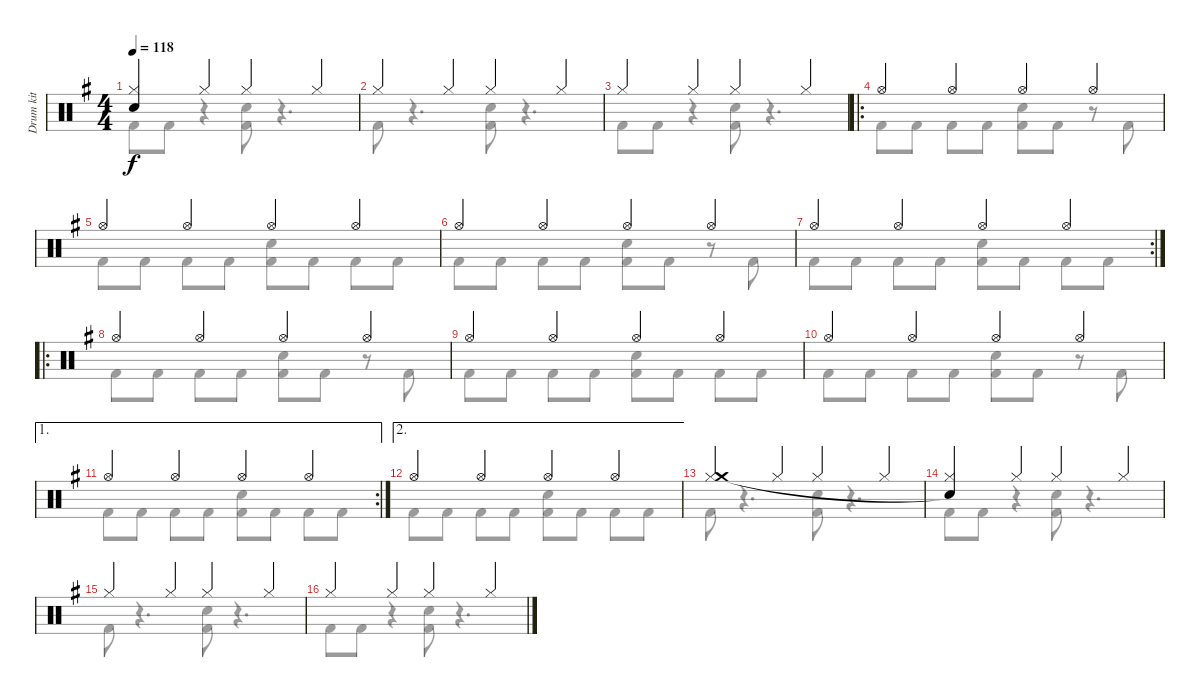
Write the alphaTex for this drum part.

\track ("Drum kit" "Drum kit") {instrument percussion}
\staff {score}
\articulation defaults
\voice
\ts (4 4)
\tempo 118
\clef neutral
\ks eminor
("Hi-Hat (closed)" "Snare (hit)"{t}).4{dy f} "Hi-Hat (closed)".4 "Hi-Hat (closed)".4 "Hi-Hat (closed)".4 |
"Hi-Hat (closed)".4 "Hi-Hat (closed)".4 "Hi-Hat (closed)".4 "Hi-Hat (closed)".4 |
"Hi-Hat (closed)".4 "Hi-Hat (closed)".4 "Hi-Hat (closed)".4 "Hi-Hat (closed)".4 |
\ro "Hi-Hat (open)".4{volume 16} "Hi-Hat (open)".4 "Hi-Hat (open)".4 "Hi-Hat (open)".4
|
"Hi-Hat (open)".4 "Hi-Hat (open)".4 "Hi-Hat (open)".4 "Hi-Hat (open)".4 |
"Hi-Hat (open)".4 "Hi-Hat (open)".4 "Hi-Hat (open)".4 "Hi-Hat (open)".4 |
\rc 2 "Hi-Hat (open)".4 "Hi-Hat (open)".4 "Hi-Hat (open)".4 "Hi-Hat (open)".4
|
\ro "Hi-Hat (open)".4 "Hi-Hat (open)".4 "Hi-Hat (open)".4 "Hi-Hat (open)".4
|
"Hi-Hat (open)".4 "Hi-Hat (open)".4 "Hi-Hat (open)".4 "Hi-Hat (open)".4 |
"Hi-Hat (open)".4 "Hi-Hat (open)".4 "Hi-Hat (open)".4 "Hi-Hat (open)".4 |
\ae 1
\rc 2 "Hi-Hat (open)".4 "Hi-Hat (open)".4 "Hi-Hat (open)".4 "Hi-Hat (open)".4
|
\ae 2 "Hi-Hat (open)".4 "Hi-Hat (open)".4 "Hi-Hat (open)".4 "Hi-Hat (open)".4
|
("Hi-Hat (closed)" "Crash medium (hit)").4{volume 12} "Hi-Hat (closed)".4 "Hi-Hat (closed)".4 "Hi-Hat (closed)".4 |
("Hi-Hat (closed)" "Snare (hit)"{t}).4 "Hi-Hat (closed)".4 "Hi-Hat (closed)".4 "Hi-Hat (closed)".4 |
"Hi-Hat (closed)".4 "Hi-Hat (closed)".4 "Hi-Hat (closed)".4 "Hi-Hat (closed)".4 |
"Hi-Hat (closed)".4 "Hi-Hat (closed)".4 "Hi-Hat (closed)".4 "Hi-Hat (closed)".4
\voice
\clef neutral
\ottava regular
\simile none
\ks eminor "Kick (hit) 2".8{dy f} "Kick (hit) 2".8
r.4 ("Kick (hit) 2" "Electric Snare (hit)").8 r.4{d} |
"Kick (hit) 2".8 r.4{d} ("Kick (hit) 2" "Electric Snare (hit)").8 r.4{d} |
"Kick (hit) 2".8 "Kick (hit) 2".8 r.4 ("Kick (hit) 2" "Electric Snare (hit)").8 r.4{d} |
"Kick (hit) 2".8 "Kick (hit) 2".8 "Kick (hit) 2".8 "Kick (hit) 2".8 ("Kick (hit) 2" "Electric Snare (hit)").8 "Kick (hit) 2".8 r.8 "Kick (hit) 2".8 |
"Kick (hit) 2".8 "Kick (hit) 2".8 "Kick (hit) 2".8 "Kick (hit) 2".8 ("Kick (hit) 2" "Electric Snare (hit)").8 "Kick (hit) 2".8 "Kick (hit) 2".8 "Kick (hit) 2".8 |
"Kick (hit) 2".8 "Kick (hit) 2".8 "Kick (hit) 2".8 "Kick (hit) 2".8 ("Kick (hit) 2" "Electric Snare (hit)").8 "Kick (hit) 2".8 r.8 "Kick (hit) 2".8 |
"Kick (hit) 2".8 "Kick (hit) 2".8 "Kick (hit) 2".8 "Kick (hit) 2".8 ("Kick (hit) 2" "Electric Snare (hit)").8 "Kick (hit) 2".8 "Kick (hit) 2".8 "Kick (hit) 2".8 |
"Kick (hit) 2".8 "Kick (hit) 2".8 "Kick (hit) 2".8 "Kick (hit) 2".8 ("Kick (hit) 2" "Electric Snare (hit)").8 "Kick (hit) 2".8 r.8 "Kick (hit) 2".8 |
"Kick (hit) 2".8 "Kick (hit) 2".8 "Kick (hit) 2".8 "Kick (hit) 2".8 ("Kick (hit) 2" "Electric Snare (hit)").8 "Kick (hit) 2".8 "Kick (hit) 2".8 "Kick (hit) 2".8 |
"Kick (hit) 2".8 "Kick (hit) 2".8 "Kick (hit) 2".8 "Kick (hit) 2".8 ("Kick (hit) 2" "Electric Snare (hit)").8 "Kick (hit) 2".8 r.8 "Kick (hit) 2".8 |
"Kick (hit) 2".8 "Kick (hit) 2".8 "Kick (hit) 2".8 "Kick (hit) 2".8 ("Kick (hit) 2" "Electric Snare (hit)").8 "Kick (hit) 2".8 "Kick (hit) 2".8 "Kick (hit) 2".8 |
"Kick (hit) 2".8 "Kick (hit) 2".8 "Kick (hit) 2".8 "Kick (hit) 2".8 ("Kick (hit) 2" "Electric Snare (hit)").8 "Kick (hit) 2".8 "Kick (hit) 2".8 "Kick (hit) 2".8 |
"Kick (hit) 2".8 r.4{d} ("Kick (hit) 2" "Electric Snare (hit)").8 r.4{d} |
"Kick (hit) 2".8 "Kick (hit) 2".8 r.4 ("Kick (hit) 2" "Electric Snare (hit)").8 r.4{d} |
"Kick (hit) 2".8 r.4{d} ("Kick (hit) 2" "Electric Snare (hit)").8 r.4{d} |
"Kick (hit) 2".8 "Kick (hit) 2".8 r.4 ("Kick (hit) 2" "Electric Snare (hit)").8 r.4{d}
